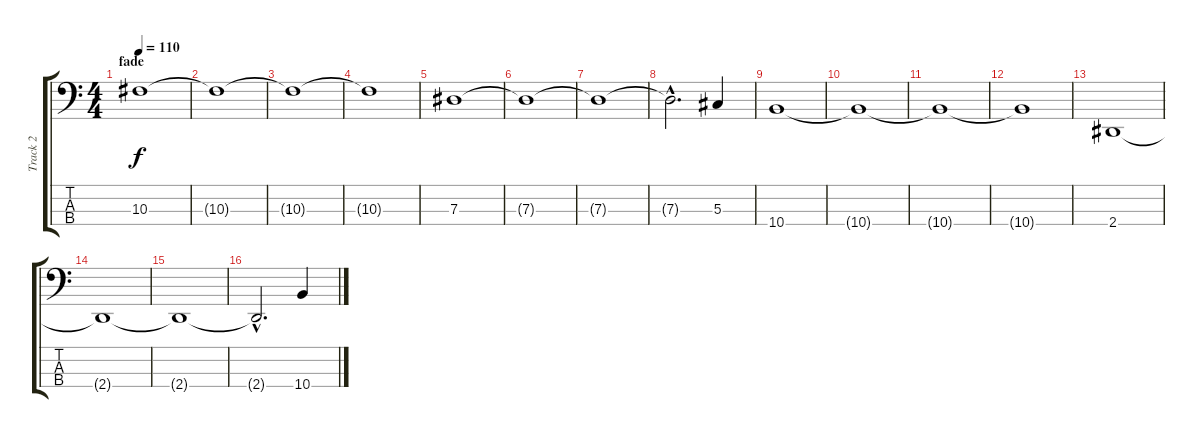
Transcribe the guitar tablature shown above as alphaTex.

\track ("Track 2" "Track 2") {instrument electricbassfinger}
\staff {score tabs}
\tuning (Gb2 Db2 Ab1 Db1) {hide}
\ts (4 4)
\section ("" "fade")
\tempo 110
\clef f4
\ks c
10.3.1{dy f} |
10.3{t}.1 |
10.3{t}.1 |
10.3{t}.1 |
7.3.1 |
7.3{t}.1 |
7.3{t}.1 |
7.3{hac t}.2{d} 5.3.4 |
10.4.1 |
10.4{t}.1 |
10.4{t}.1 |
10.4{t}.1 |
2.4.1 |
2.4{t}.1 |
2.4{t}.1 |
2.4{hac t}.2{d} 10.4.4
